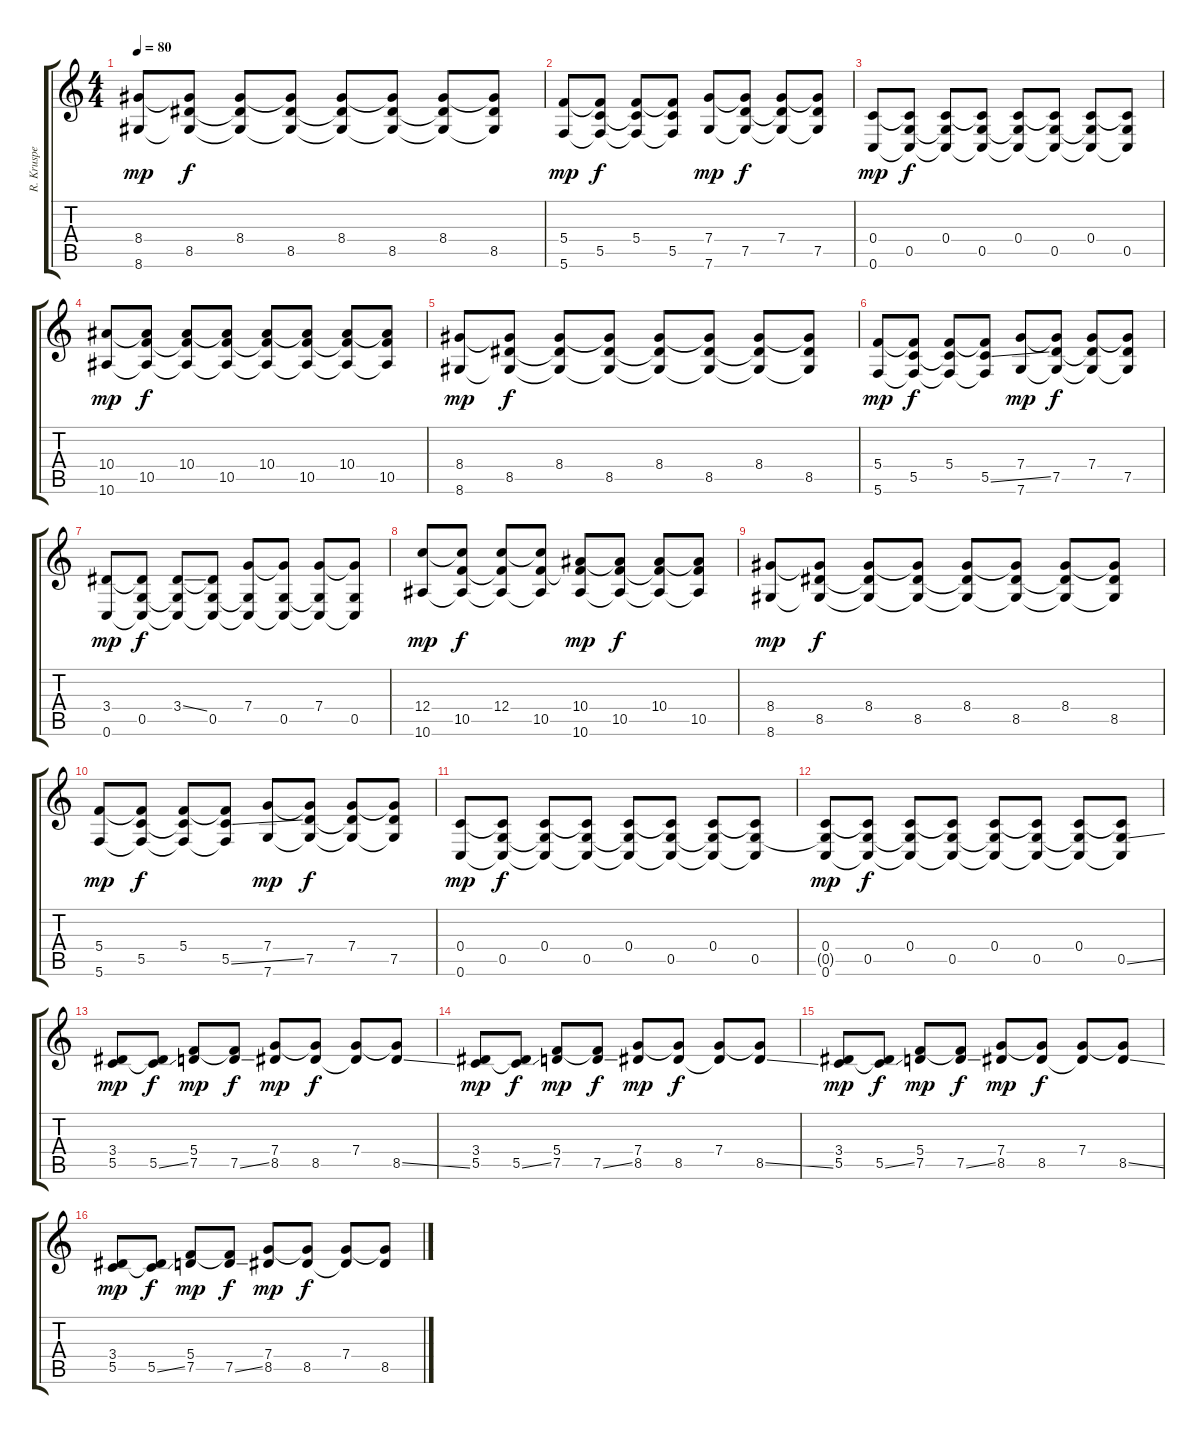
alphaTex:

\track ("R. Kruspe" "R. Kruspe") {instrument electricguitarmuted}
\staff {score tabs}
\tuning (D4 A3 F3 C3 G2 C2) {hide}
\ts (4 4)
\tempo 80
\clef g2
\ks c
(8.4 8.6).8{dy mp} (8.4{t} 8.5 8.6{t}).8{dy f} (8.4 8.5{t} 8.6{t}).8 (8.4{t} 8.5 8.6{t}).8 (8.4 8.5{t} 8.6{t}).8 (8.4{t} 8.5 8.6{t}).8 (8.4 8.5{t} 8.6{t}).8 (8.4{t} 8.5 8.6{t}).8 |
(5.4 5.6).8{dy mp} (5.4{t} 5.5 5.6{t}).8{dy f} (5.4 5.5{t} 5.6{t}).8 (5.4{t} 5.5 5.6{t}).8 (7.4 7.6).8{dy mp} (7.4{t} 7.5 7.6{t}).8{dy f} (7.4 7.5{t} 7.6{t}).8 (7.4{t} 7.5 7.6{t}).8 |
(0.4 0.6).8{dy mp} (0.4{t} 0.5 0.6{t}).8{dy f} (0.4 0.5{t} 0.6{t}).8 (0.4{t} 0.5 0.6{t}).8 (0.4 0.5{t} 0.6{t}).8 (0.4{t} 0.5 0.6{t}).8 (0.4 0.5{t} 0.6{t}).8 (0.4{t} 0.5 0.6{t}).8 |
(10.4 10.6).8{dy mp} (10.4{t} 10.5 10.6{t}).8{dy f} (10.4 10.5{t} 10.6{t}).8 (10.4{t} 10.5 10.6{t}).8 (10.4 10.5{t} 10.6{t}).8 (10.4{t} 10.5 10.6{t}).8 (10.4 10.5{t} 10.6{t}).8 (10.4{t} 10.5 10.6{t}).8 |
(8.4 8.6).8{dy mp} (8.4{t} 8.5 8.6{t}).8{dy f} (8.4 8.5{t} 8.6{t}).8 (8.4{t} 8.5 8.6{t}).8 (8.4 8.5{t} 8.6{t}).8 (8.4{t} 8.5 8.6{t}).8 (8.4 8.5{t} 8.6{t}).8 (8.4{t} 8.5 8.6{t}).8 |
(5.4 5.6).8{dy mp} (5.4{t} 5.5 5.6{t}).8{dy f} (5.4 5.5{t} 5.6{t}).8 (5.4{t} 5.5{ss} 5.6{t}).8 (7.4 7.6).8{dy mp} (7.4{t} 7.5 7.6{t}).8{dy f} (7.4 7.5{t} 7.6{t}).8 (7.4{t} 7.5 7.6{t}).8 |
(3.4 0.6).8{dy mp} (3.4{t} 0.5 0.6{t}).8{dy f} (3.4{ss} 0.5{t} 0.6{t}).8 (3.4{t} 0.5 0.6{t}).8 (7.4 0.5{t} 0.6{t}).8 (7.4{t} 0.5 0.6{t}).8 (7.4 0.5{t} 0.6{t}).8 (7.4{t} 0.5 0.6{t}).8 |
(12.4 10.6).8{dy mp} (12.4{t} 10.5 10.6{t}).8{dy f} (12.4 10.5{t} 10.6{t}).8 (12.4{t} 10.5 10.6{t}).8 (10.4 10.5{t} 10.6).8{dy mp} (10.4{t} 10.5 10.6{t}).8{dy f} (10.4 10.5{t} 10.6{t}).8 (10.4{t} 10.5 10.6{t}).8 |
(8.4 8.6).8{dy mp} (8.4{t} 8.5 8.6{t}).8{dy f} (8.4 8.5{t} 8.6{t}).8 (8.4{t} 8.5 8.6{t}).8 (8.4 8.5{t} 8.6{t}).8 (8.4{t} 8.5 8.6{t}).8 (8.4 8.5{t} 8.6{t}).8 (8.4{t} 8.5 8.6{t}).8 |
(5.4 5.6).8{dy mp} (5.4{t} 5.5 5.6{t}).8{dy f} (5.4 5.5{t} 5.6{t}).8 (5.4{t} 5.5{ss} 5.6{t}).8 (7.4 7.6).8{dy mp} (7.4{t} 7.5 7.6{t}).8{dy f} (7.4 7.5{t} 7.6{t}).8 (7.4{t} 7.5 7.6{t}).8 |
(0.4 0.6).8{dy mp} (0.4{t} 0.5 0.6{t}).8{dy f} (0.4 0.5{t} 0.6{t}).8 (0.4{t} 0.5 0.6{t}).8 (0.4 0.5{t} 0.6{t}).8 (0.4{t} 0.5 0.6{t}).8 (0.4 0.5{t} 0.6{t}).8 (0.4{t} 0.5 0.6{t}).8 |
(0.4 0.5{t} 0.6).8{dy mp} (0.4{t} 0.5 0.6{t}).8{dy f} (0.4 0.5{t} 0.6{t}).8 (0.4{t} 0.5 0.6{t}).8 (0.4 0.5{t} 0.6{t}).8 (0.4{t} 0.5 0.6{t}).8 (0.4 0.5{t} 0.6{t}).8 (0.4{t} 0.5{ss} 0.6{t}).8 |
(3.4 5.5).8{dy mp} (3.4{t} 5.5{ss}).8{dy f} (5.4 7.5).8{dy mp} (5.4{t} 7.5{ss}).8{dy f} (7.4 8.5).8{dy mp} (7.4{t} 8.5).8{dy f} (7.4 8.5{t}).8 (7.4{t} 8.5{ss}).8 |
(3.4 5.5).8{dy mp} (3.4{t} 5.5{ss}).8{dy f} (5.4 7.5).8{dy mp} (5.4{t} 7.5{ss}).8{dy f} (7.4 8.5).8{dy mp} (7.4{t} 8.5).8{dy f} (7.4 8.5{t}).8 (7.4{t} 8.5{ss}).8 |
(3.4 5.5).8{dy mp} (3.4{t} 5.5{ss}).8{dy f} (5.4 7.5).8{dy mp} (5.4{t} 7.5{ss}).8{dy f} (7.4 8.5).8{dy mp} (7.4{t} 8.5).8{dy f} (7.4 8.5{t}).8 (7.4{t} 8.5{ss}).8 |
(3.4 5.5).8{dy mp} (3.4{t} 5.5{ss}).8{dy f} (5.4 7.5).8{dy mp} (5.4{t} 7.5{ss}).8{dy f} (7.4 8.5).8{dy mp} (7.4{t} 8.5).8{dy f} (7.4 8.5{t}).8 (7.4{t} 8.5{ss}).8
